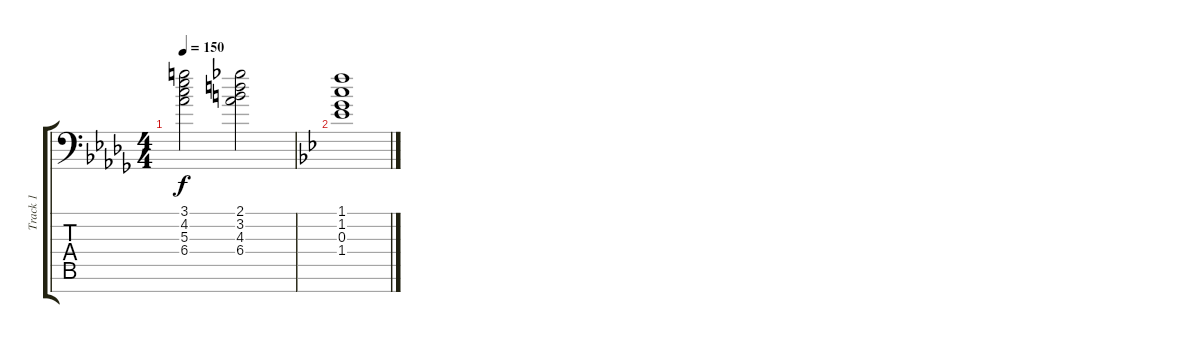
\track ("Track 1" "Track 1") {instrument overdrivenguitar}
\staff {score tabs}
\tuning (E4 B3 G3 D3 A2 E2 A1) {hide}
\ts (4 4)
\tempo 150
\clef f4
\ks bbminor
(3.1 4.2 5.3 6.4).2{dy f} (2.1 3.2 4.3 6.4).2 |
\ks bb
(1.1 1.2 0.3 1.4).1
